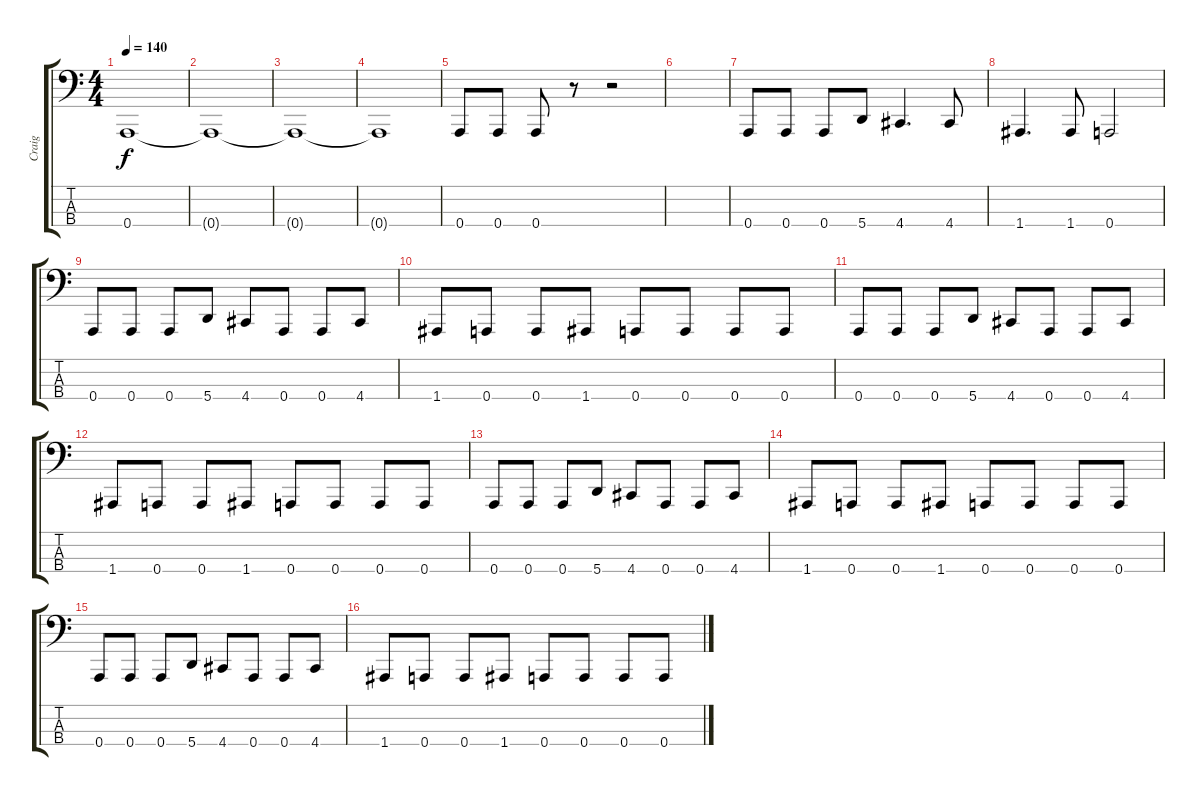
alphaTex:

\track ("Craig" "Craig") {instrument electricbassfinger}
\staff {score tabs}
\tuning (D2 A1 E1 A0) {hide}
\ts (4 4)
\tempo 140
\clef f4
\ks c
0.4.1{dy f} |
0.4{t}.1 |
0.4{t}.1 |
0.4{t}.1 |
0.4.8 0.4.8 0.4.8 r.8 r.2 |
|
0.4.8 0.4.8 0.4.8 5.4.8 4.4.4{d} 4.4.8 |
1.4.4{d} 1.4.8 0.4.2 |
0.4.8 0.4.8 0.4.8 5.4.8 4.4.8 0.4.8 0.4.8 4.4.8 |
1.4.8 0.4.8 0.4.8 1.4.8 0.4.8 0.4.8 0.4.8 0.4.8 |
0.4.8 0.4.8 0.4.8 5.4.8 4.4.8 0.4.8 0.4.8 4.4.8 |
1.4.8 0.4.8 0.4.8 1.4.8 0.4.8 0.4.8 0.4.8 0.4.8 |
0.4.8 0.4.8 0.4.8 5.4.8 4.4.8 0.4.8 0.4.8 4.4.8 |
1.4.8 0.4.8 0.4.8 1.4.8 0.4.8 0.4.8 0.4.8 0.4.8 |
0.4.8 0.4.8 0.4.8 5.4.8 4.4.8 0.4.8 0.4.8 4.4.8 |
1.4.8 0.4.8 0.4.8 1.4.8 0.4.8 0.4.8 0.4.8 0.4.8
